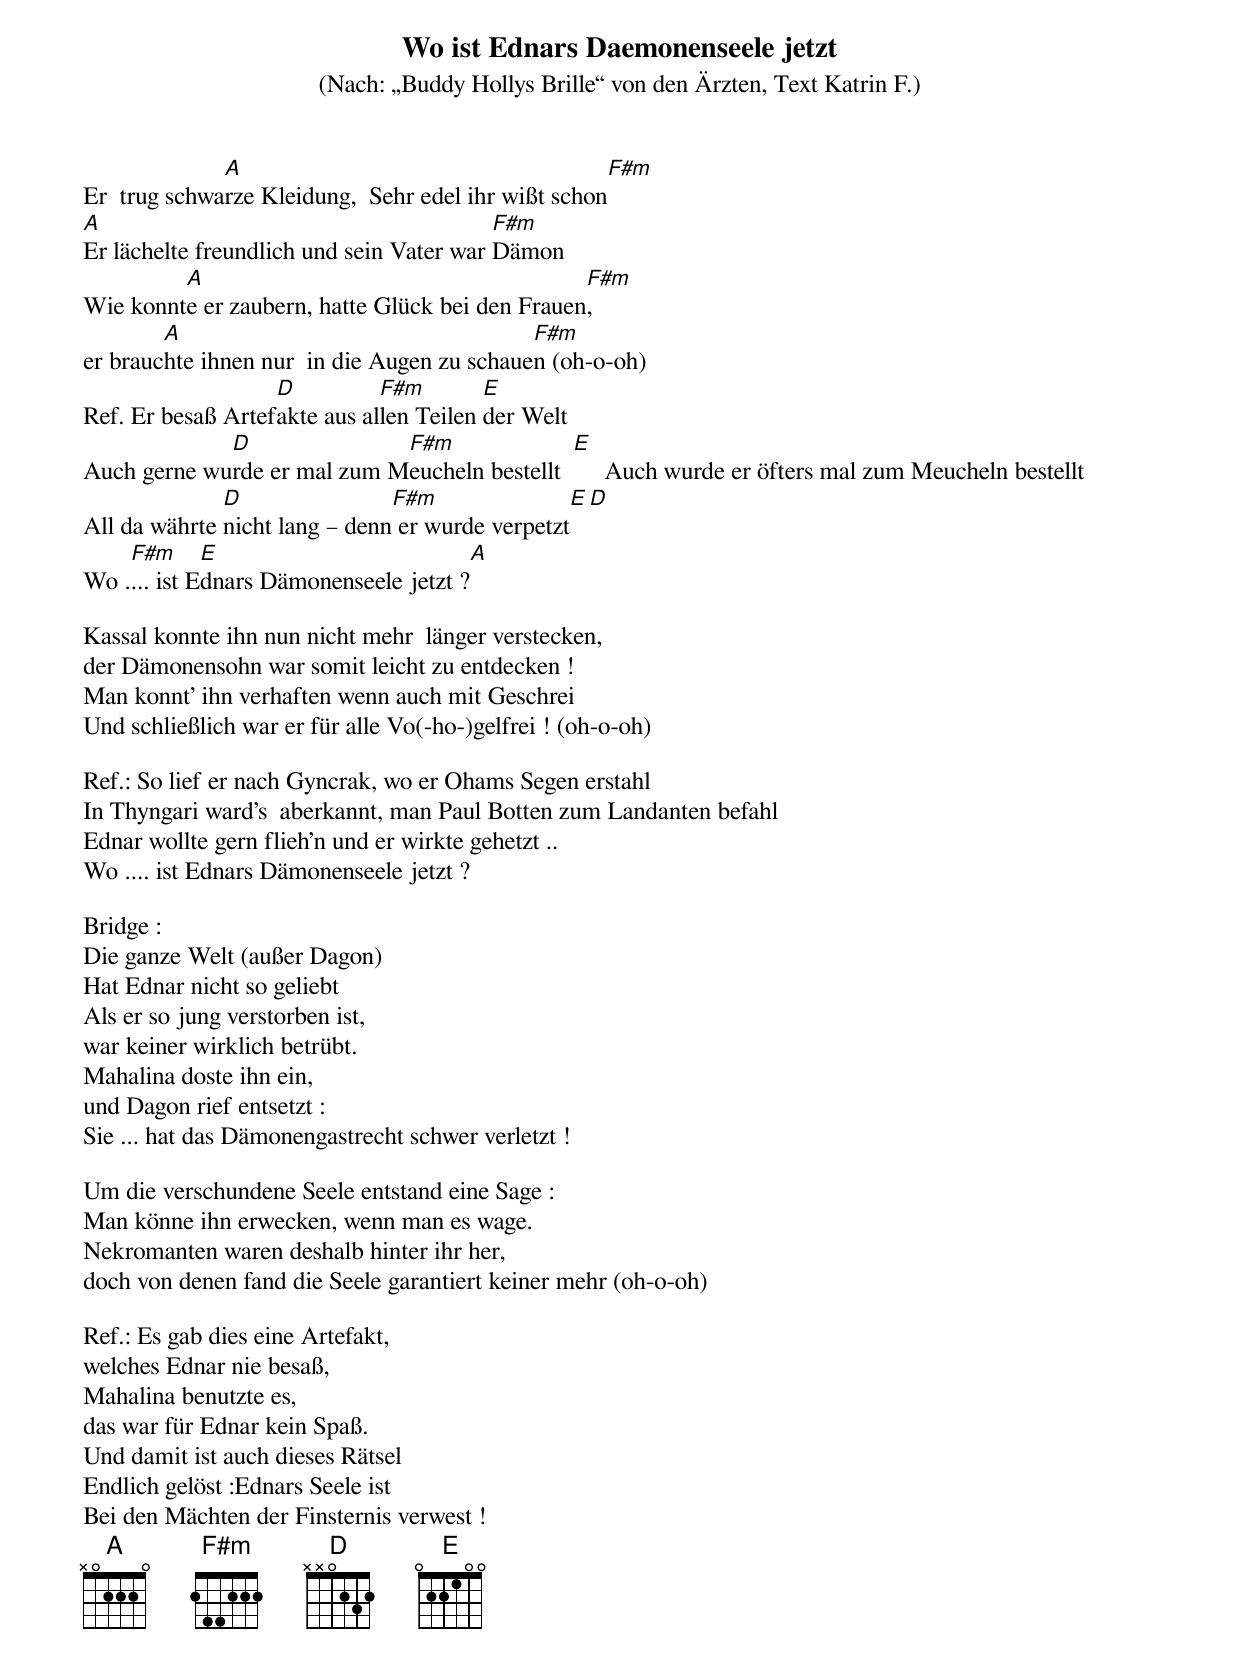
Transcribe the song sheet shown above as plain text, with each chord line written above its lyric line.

Wo ist Ednars Daemonenseele jetzt
(Nach: „Buddy Hollys Brille“ von den Ärzten, Text Katrin F.)
              A                                              F#m
Er  trug schwarze Kleidung,  Sehr edel ihr wißt schon
A                                         F#m
Er lächelte freundlich und sein Vater war Dämon
         A                                       F#m
Wie konnte er zaubern, hatte Glück bei den Frauen,
        A                                    F#m
er brauchte ihnen nur  in die Augen zu schauen (oh-o-oh)
                   D          F#m        E
Ref. Er besaß Artefakte aus allen Teilen der Welt
             D               F#m               E
Auch gerne wurde er mal zum Meucheln bestellt       Auch wurde er öfters mal zum Meucheln bestellt
              D                F#m                  E             D
All da währte nicht lang – denn er wurde verpetzt
    F#m      E                                  A
Wo .... ist Ednars Dämonenseele jetzt ?

Kassal konnte ihn nun nicht mehr  länger verstecken,
der Dämonensohn war somit leicht zu entdecken !
Man konnt' ihn verhaften wenn auch mit Geschrei
Und schließlich war er für alle Vo(-ho-)gelfrei ! (oh-o-oh)

Ref.: So lief er nach Gyncrak, wo er Ohams Segen erstahl
In Thyngari ward's  aberkannt, man Paul Botten zum Landanten befahl
Ednar wollte gern flieh'n und er wirkte gehetzt ..
Wo .... ist Ednars Dämonenseele jetzt ?

Bridge :
Die ganze Welt (außer Dagon)
Hat Ednar nicht so geliebt
Als er so jung verstorben ist,
war keiner wirklich betrübt.
Mahalina doste ihn ein,
und Dagon rief entsetzt :
Sie ... hat das Dämonengastrecht schwer verletzt !

Um die verschundene Seele entstand eine Sage :
Man könne ihn erwecken, wenn man es wage.
Nekromanten waren deshalb hinter ihr her,
doch von denen fand die Seele garantiert keiner mehr (oh-o-oh)

Ref.: Es gab dies eine Artefakt,
welches Ednar nie besaß,
Mahalina benutzte es,
das war für Ednar kein Spaß.
Und damit ist auch dieses Rätsel
Endlich gelöst :Ednars Seele ist
Bei den Mächten der Finsternis verwest !
